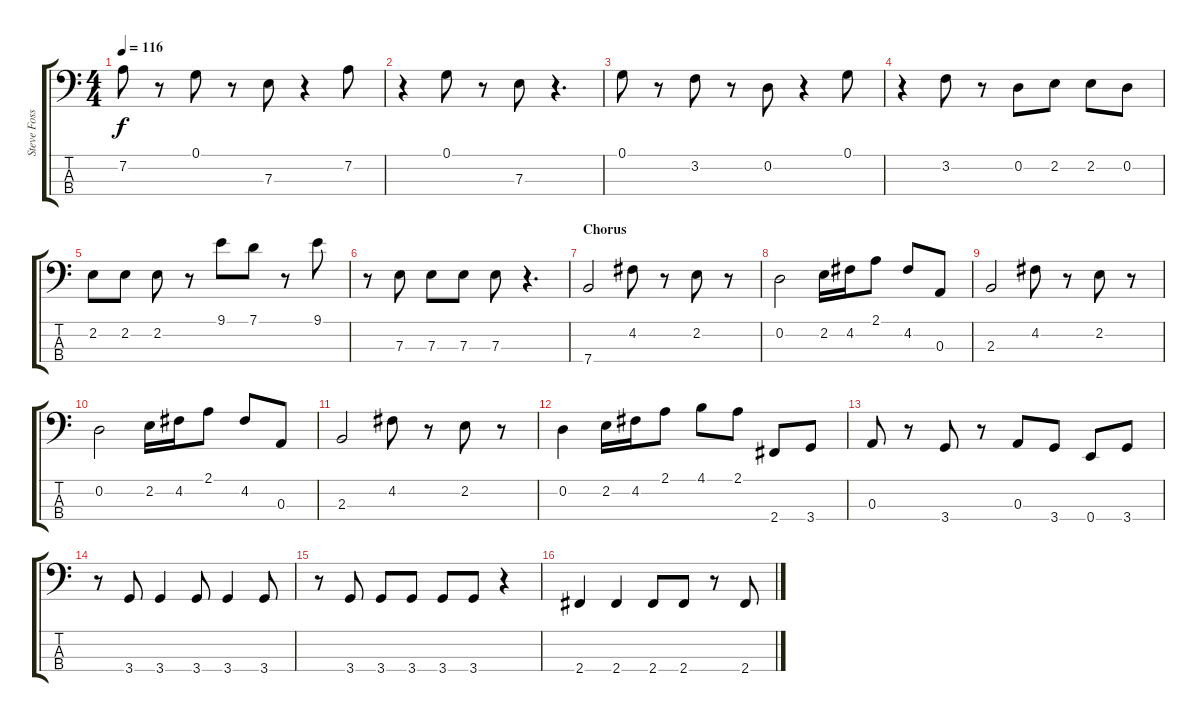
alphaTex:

\track ("Steve Fossen" "Steve Foss") {instrument electricbassfinger}
\staff {score tabs}
\tuning (G2 D2 A1 E1) {hide}
\ts (4 4)
\tempo 116
\clef f4
\ks c
7.2.8{dy f} r.8 0.1.8 r.8 7.3.8 r.4 7.2.8 |
r.4 0.1.8 r.8 7.3.8 r.4{d} |
0.1.8 r.8 3.2.8 r.8 0.2.8 r.4 0.1.8 |
r.4 3.2.8 r.8 0.2.8 2.2.8 2.2.8 0.2.8 |
2.2.8 2.2.8 2.2.8 r.8 9.1.8 7.1.8 r.8 9.1.8 |
r.8 7.3.8 7.3.8 7.3.8 7.3.8 r.4{d} |
\section ("" "Chorus")
7.4.2 4.2.8 r.8 2.2.8 r.8 |
0.2.2 2.2.16 4.2.16 2.1.8 4.2.8 0.3.8 |
2.3.2 4.2.8 r.8 2.2.8 r.8 |
0.2.2 2.2.16 4.2.16 2.1.8 4.2.8 0.3.8 |
2.3.2 4.2.8 r.8 2.2.8 r.8 |
0.2.4 2.2.16 4.2.16 2.1.8 4.1.8 2.1.8 2.4.8 3.4.8 |
0.3.8 r.8 3.4.8 r.8 0.3.8 3.4.8 0.4.8 3.4.8 |
r.8 3.4.8 3.4.4 3.4.8 3.4.4 3.4.8 |
r.8 3.4.8 3.4.8 3.4.8 3.4.8 3.4.8 r.4 |
2.4.4 2.4.4 2.4.8 2.4.8 r.8 2.4.8
